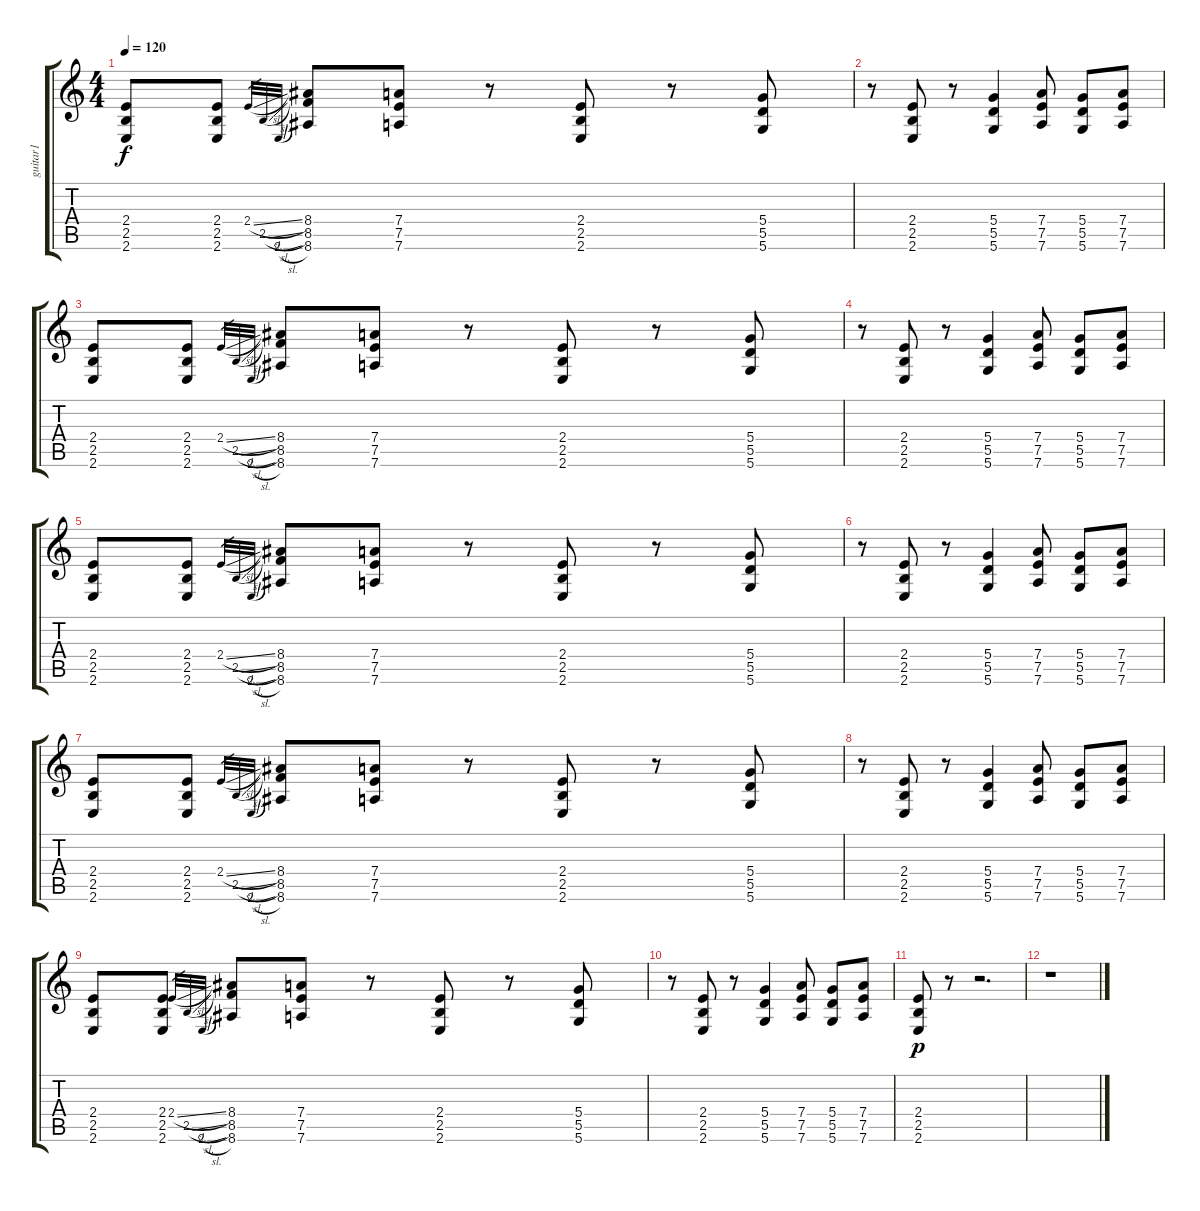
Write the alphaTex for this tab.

\track ("guitar1" "guitar1") {instrument overdrivenguitar}
\staff {score tabs}
\tuning (E4 B3 G3 D3 A2 D2) {hide}
\ts (4 4)
\tempo 120
\clef g2
\ks c
(2.4 2.5 2.6).8{dy f} (2.4 2.5 2.6).8 2.4{sl}.32{gr} 2.5{sl}.32{gr} 2.6{sl}.32{gr} (8.4 8.5 8.6).8 (7.4 7.5 7.6).8 r.8 (2.4 2.5 2.6).8 r.8 (5.4 5.5 5.6).8 |
r.8 (2.4 2.5 2.6).8 r.8 (5.4 5.5 5.6).4 (7.4 7.5 7.6).8 (5.4 5.5 5.6).8 (7.4 7.5 7.6).8 |
(2.4 2.5 2.6).8 (2.4 2.5 2.6).8 2.4{sl}.32{gr} 2.5{sl}.32{gr} 2.6{sl}.32{gr} (8.4 8.5 8.6).8 (7.4 7.5 7.6).8 r.8 (2.4 2.5 2.6).8 r.8 (5.4 5.5 5.6).8 |
r.8 (2.4 2.5 2.6).8 r.8 (5.4 5.5 5.6).4 (7.4 7.5 7.6).8 (5.4 5.5 5.6).8 (7.4 7.5 7.6).8 |
(2.4 2.5 2.6).8 (2.4 2.5 2.6).8 2.4{sl}.32{gr} 2.5{sl}.32{gr} 2.6{sl}.32{gr} (8.4 8.5 8.6).8 (7.4 7.5 7.6).8 r.8 (2.4 2.5 2.6).8 r.8 (5.4 5.5 5.6).8 |
r.8 (2.4 2.5 2.6).8 r.8 (5.4 5.5 5.6).4 (7.4 7.5 7.6).8 (5.4 5.5 5.6).8 (7.4 7.5 7.6).8 |
(2.4 2.5 2.6).8 (2.4 2.5 2.6).8 2.4{sl}.32{gr} 2.5{sl}.32{gr} 2.6{sl}.32{gr} (8.4 8.5 8.6).8 (7.4 7.5 7.6).8 r.8 (2.4 2.5 2.6).8 r.8 (5.4 5.5 5.6).8 |
r.8 (2.4 2.5 2.6).8 r.8 (5.4 5.5 5.6).4 (7.4 7.5 7.6).8 (5.4 5.5 5.6).8 (7.4 7.5 7.6).8 |
(2.4 2.5 2.6).8 (2.4 2.5 2.6).8 2.4{sl}.32{gr} 2.5{sl}.32{gr} 2.6{sl}.32{gr} (8.4 8.5 8.6).8 (7.4 7.5 7.6).8 r.8 (2.4 2.5 2.6).8 r.8 (5.4 5.5 5.6).8 |
r.8 (2.4 2.5 2.6).8 r.8 (5.4 5.5 5.6).4 (7.4 7.5 7.6).8 (5.4 5.5 5.6).8 (7.4 7.5 7.6).8 |
(2.4 2.5 2.6).8{dy p} r.8 r.2{d} |
r.1
